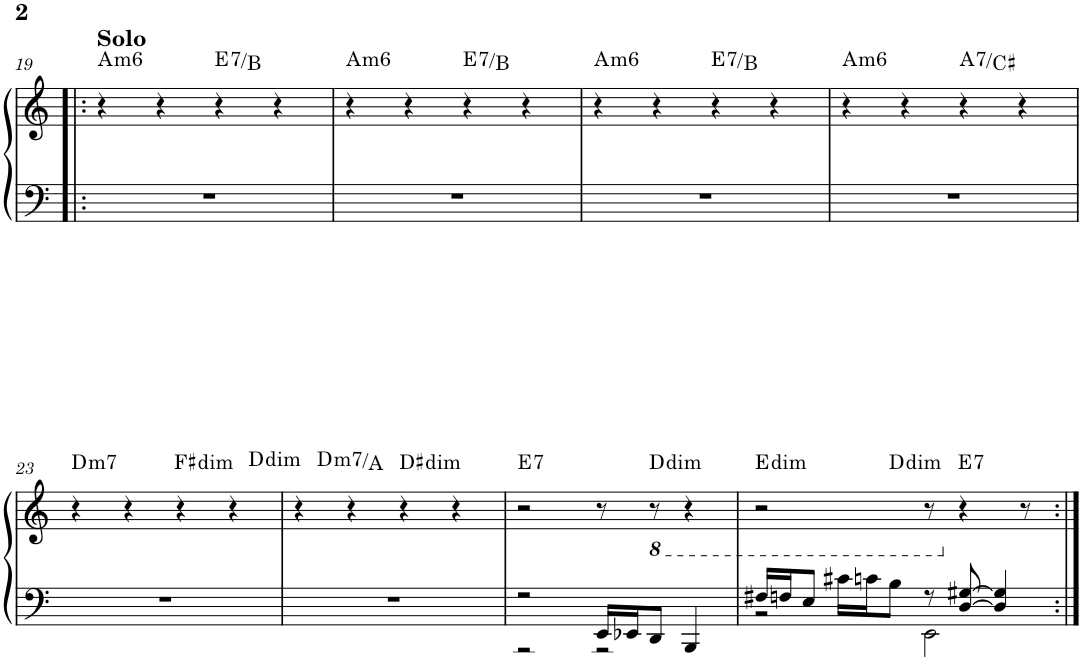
**kern	**kern	**harte
*part1	*part1	*part1
*staff2	*staff1	*
*I"Piano	*	*
*I'Pno.	*	*
!!LO:PB:g=z
*clefF4	*clefG2	*
*k[]	*k[]	*
*M4/4	*M4/4	*
=19!|:	=19!|:	=19!|:
!	!LO:TX:a:B:t=Solo	!LO:H:kt=m6
1r	4r	A:min6
.	4r	.
!	!	!LO:H:kt=7
.	4r	E:7/5
.	4r	.
=20	=20	=20
!	!	!LO:H:kt=m6
1r	4r	A:min6
.	4r	.
!	!	!LO:H:kt=7
.	4r	E:7/5
.	4r	.
=21	=21	=21
!	!	!LO:H:kt=m6
1r	4r	A:min6
.	4r	.
!	!	!LO:H:kt=7
.	4r	E:7/5
.	4r	.
=22	=22	=22
!	!	!LO:H:kt=m6
1r	4r	A:min6
.	4r	.
!	!	!LO:H:kt=7
.	4r	A:7/3
.	4r	.
!!LO:LB:g=z
=23	=23	=23
!	!	!LO:H:kt=m7
*	*^	*
*	*	*^	*
1r	4r	2ryy	2..ryy	D:min7
.	4r	.	.	.
.	4r	8ryy	.	.
!	!	!	!	!LO:H:kt=dim
.	.	4.ryy	.	F#:dim
.	4r	.	.	.
!	!	!	!	!LO:H:kt=dim
.	.	.	8ryy	D:dim
=24	=24	=24	=24	=24
!	!	!	!	!LO:H:kt=m7
*	*v	*v	*v	*
1r	4r	D:min7/5
.	4r	.
!	!	!LO:H:kt=dim
.	4r	D#:dim
.	4r	.
=25	=25	=25
*^	*	*
!	!	!	!LO:H:kt=7
2r	2r	2r	E:7
16EE/LL	2r	8r	.
16EE-X/J	.	.	.
*	*	*8ba	*
!	!	!	!LO:H:kt=dim
8DD/J	.	8r	D:dim
4BBB/	.	4r	.
=26	=26	=26	=26
!	!	!	!LO:H:kt=dim
*	*	*^	*
16F#X/LL	2r	2r	4.ryy	E:dim
16Fn/J	.	.	.	.
8E/J	.	.	.	.
16c#X\LL	.	.	.	.
16cn\J	.	.	.	.
!	!	!	!	!LO:H:kt=dim
8B\J	.	.	2ryy	D:dim
8r	2EE\	8r	.	.
*	*	*X8ba	*	*
!	!	!	!	!LO:H:kt=7
[8D/ [8G#X/	.	4r	.	E:7
4D/] 4G#/]	.	.	.	.
.	.	8r	8ryy	.
*v	*v	*	*	*
*	*v	*v	*
=:|!	=:|!	=:|!
*-	*-	*-
